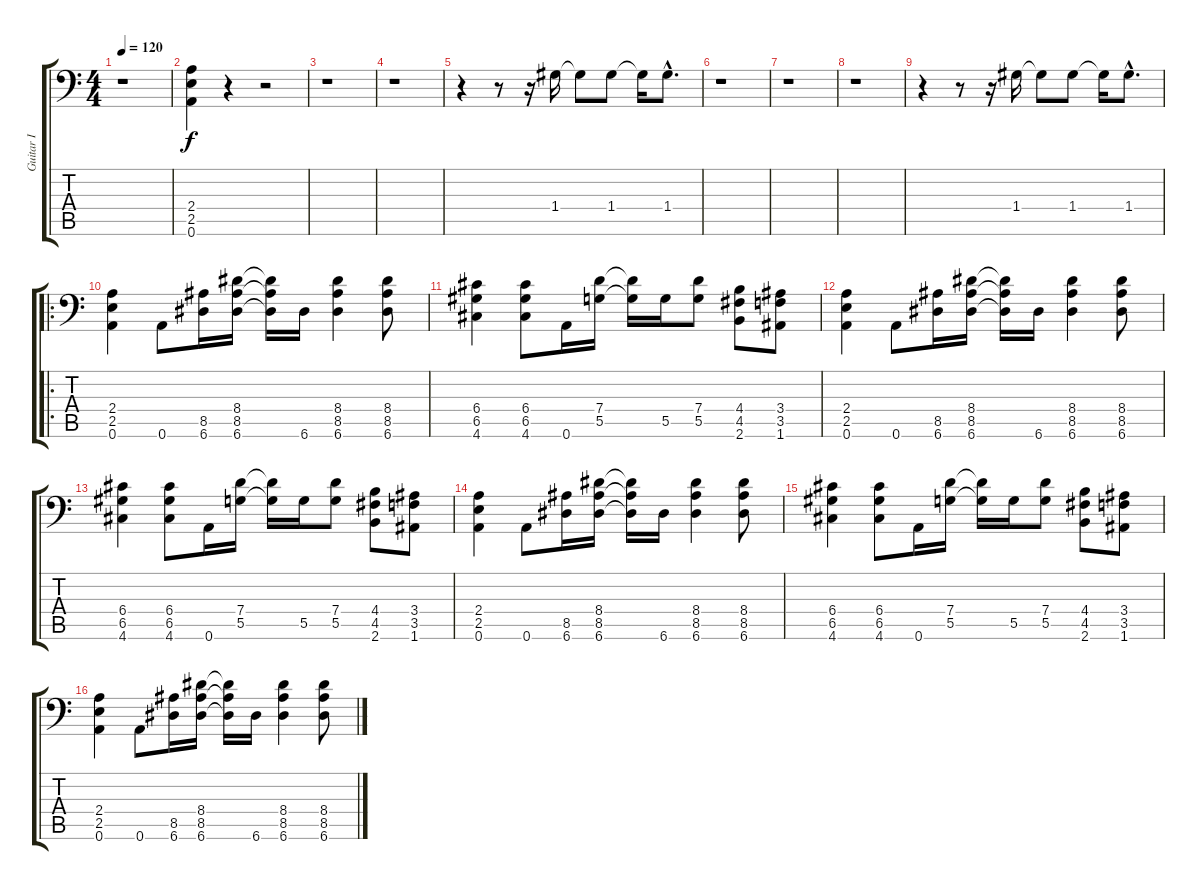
\track ("Guitar I" "Guitar I") {instrument distortionguitar}
\staff {score tabs}
\tuning (D4 A3 F3 G2 D2 A1) {hide}
\ts (4 4)
\tempo 120
\clef f4
\ks c
r.1{dy f} |
(2.4 2.5 0.6).4 r.4 r.2 |
r.1 |
r.1 |
r.4 r.8 r.16 1.4.16 1.4{t}.8 1.4.8 1.4{t}.16 1.4{hac}.8{d} |
r.1 |
r.1 |
r.1 |
r.4 r.8 r.16 1.4.16 1.4{t}.8 1.4.8 1.4{t}.16 1.4{hac}.8{d} |
\ro
(2.4 2.5 0.6).4 0.6.8 (8.5 6.6).16 (8.4 8.5 6.6).16 (8.4{t} 8.5{t} 6.6{t}).16 6.6.16 (8.4 8.5 6.6).4 (8.4 8.5 6.6).8 |
(6.4 6.5 4.6).4 (6.4 6.5 4.6).8 0.6.16 (7.4 5.5).16 (7.4{t} 5.5{t}).16 5.5.16 (7.4 5.5).8 (4.4 4.5 2.6).8 (3.4 3.5 1.6).8 |
(2.4 2.5 0.6).4 0.6.8 (8.5 6.6).16 (8.4 8.5 6.6).16 (8.4{t} 8.5{t} 6.6{t}).16 6.6.16 (8.4 8.5 6.6).4 (8.4 8.5 6.6).8 |
(6.4 6.5 4.6).4 (6.4 6.5 4.6).8 0.6.16 (7.4 5.5).16 (7.4{t} 5.5{t}).16 5.5.16 (7.4 5.5).8 (4.4 4.5 2.6).8 (3.4 3.5 1.6).8 |
(2.4 2.5 0.6).4 0.6.8 (8.5 6.6).16 (8.4 8.5 6.6).16 (8.4{t} 8.5{t} 6.6{t}).16 6.6.16 (8.4 8.5 6.6).4 (8.4 8.5 6.6).8 |
(6.4 6.5 4.6).4 (6.4 6.5 4.6).8 0.6.16 (7.4 5.5).16 (7.4{t} 5.5{t}).16 5.5.16 (7.4 5.5).8 (4.4 4.5 2.6).8 (3.4 3.5 1.6).8 |
(2.4 2.5 0.6).4 0.6.8 (8.5 6.6).16 (8.4 8.5 6.6).16 (8.4{t} 8.5{t} 6.6{t}).16 6.6.16 (8.4 8.5 6.6).4 (8.4 8.5 6.6).8
